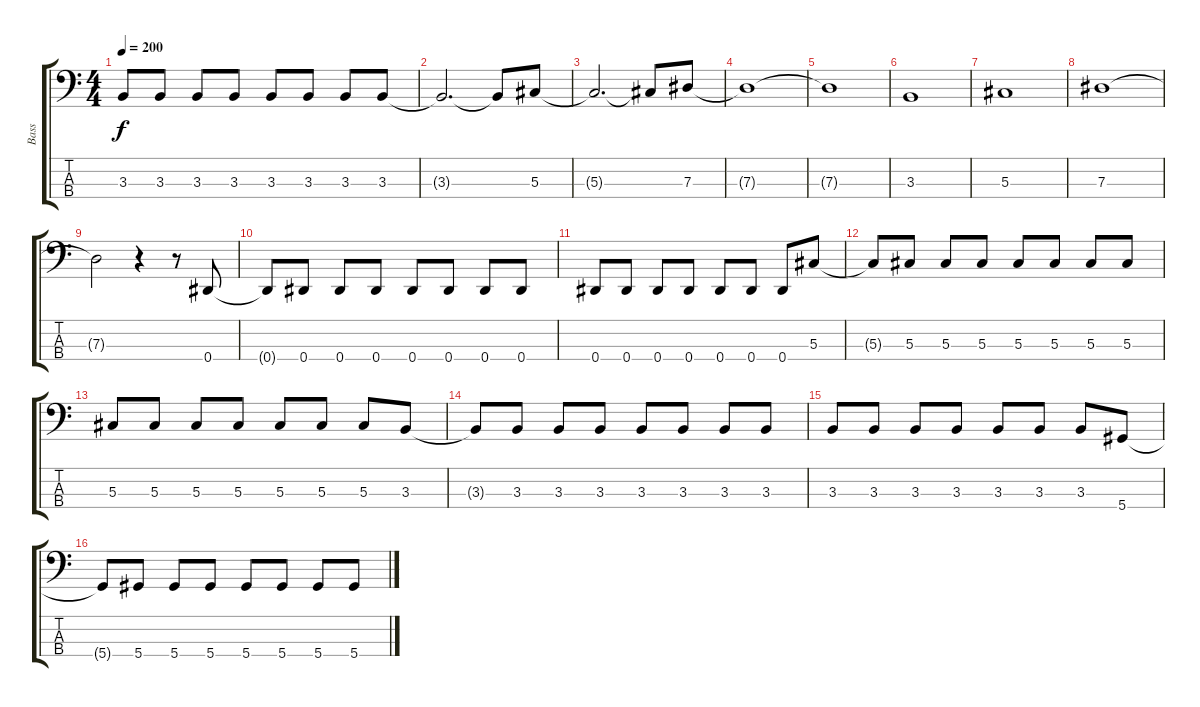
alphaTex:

\track ("Bass" "Bass") {instrument electricbassfinger}
\staff {score tabs}
\tuning (Gb2 Db2 Ab1 Eb1) {hide}
\ts (4 4)
\tempo 200
\clef f4
\ks c
3.3.8{dy f} 3.3.8 3.3.8 3.3.8 3.3.8 3.3.8 3.3.8 3.3.8 |
3.3{t}.2{d} 3.3{t}.8 5.3.8 |
5.3{t}.2{d} 5.3{t}.8 7.3.8 |
7.3{t}.1 |
7.3{t}.1 |
3.3.1 |
5.3.1 |
7.3.1 |
7.3{t}.2 r.4 r.8 0.4.8 |
0.4{t}.8 0.4.8 0.4.8 0.4.8 0.4.8 0.4.8 0.4.8 0.4.8 |
0.4.8 0.4.8 0.4.8 0.4.8 0.4.8 0.4.8 0.4.8 5.3.8 |
5.3{t}.8 5.3.8 5.3.8 5.3.8 5.3.8 5.3.8 5.3.8 5.3.8 |
5.3.8 5.3.8 5.3.8 5.3.8 5.3.8 5.3.8 5.3.8 3.3.8 |
3.3{t}.8 3.3.8 3.3.8 3.3.8 3.3.8 3.3.8 3.3.8 3.3.8 |
3.3.8 3.3.8 3.3.8 3.3.8 3.3.8 3.3.8 3.3.8 5.4.8 |
5.4{t}.8 5.4.8 5.4.8 5.4.8 5.4.8 5.4.8 5.4.8 5.4.8
